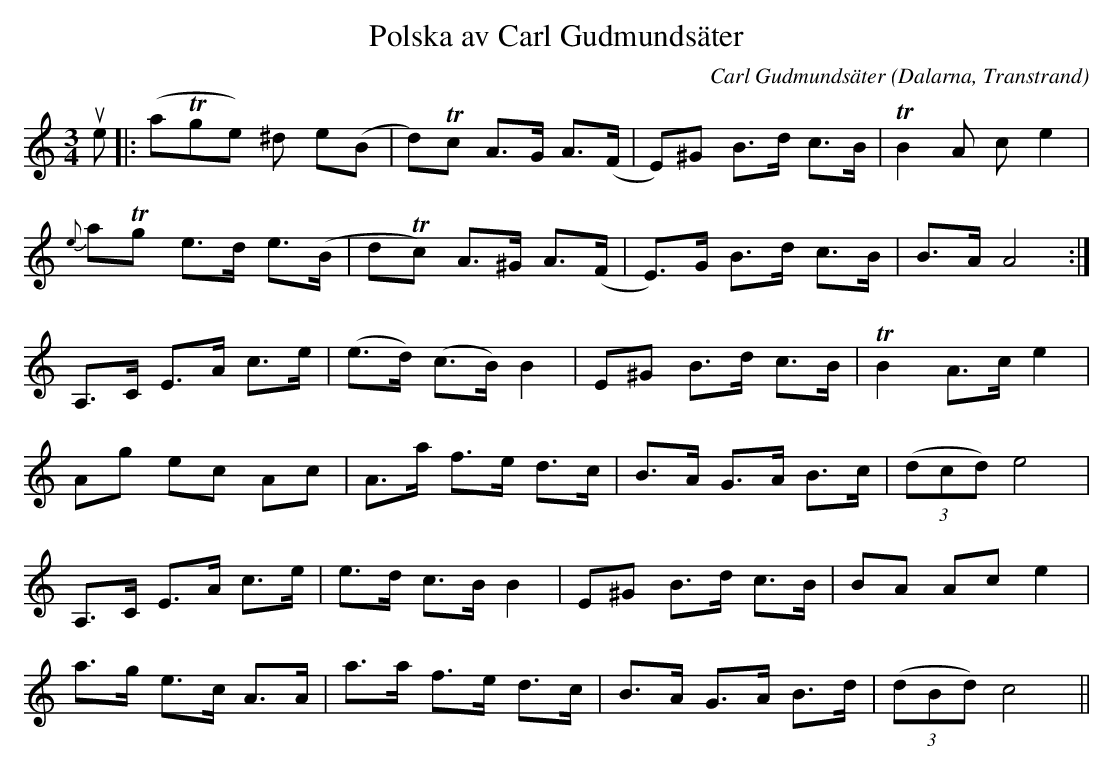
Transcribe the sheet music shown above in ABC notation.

X:1
T:Polska av Carl Gudmundsäter
C:Carl Gudmundsäter
O:Dalarna, Transtrand
M:3/4
L:1/8
K:Am
ue|:(aTge) ^d e(B|d)Tc A>G A>(F|E)^G B>d c>B|TB2 A c e2|
{e}aTg e>d e>(B|dTc) A>^G A>(F|E)>G B>d c>B|B>A A4:|
A,>C E>A c>e|(e>d) (c>B) B2|E^G B>d c>B|TB2 A>c e2|
Ag ec Ac | A>a f>e d>c | B>A G>A B>c|(3 (dcd) e4|
A,>C E>A c>e|e>d c>B B2|E^G B>d c>B|BA Ac e2|
a>g e>c A>A|a>a f>e d>c|B>A G>A B>d|(3 (dBd) c4||
